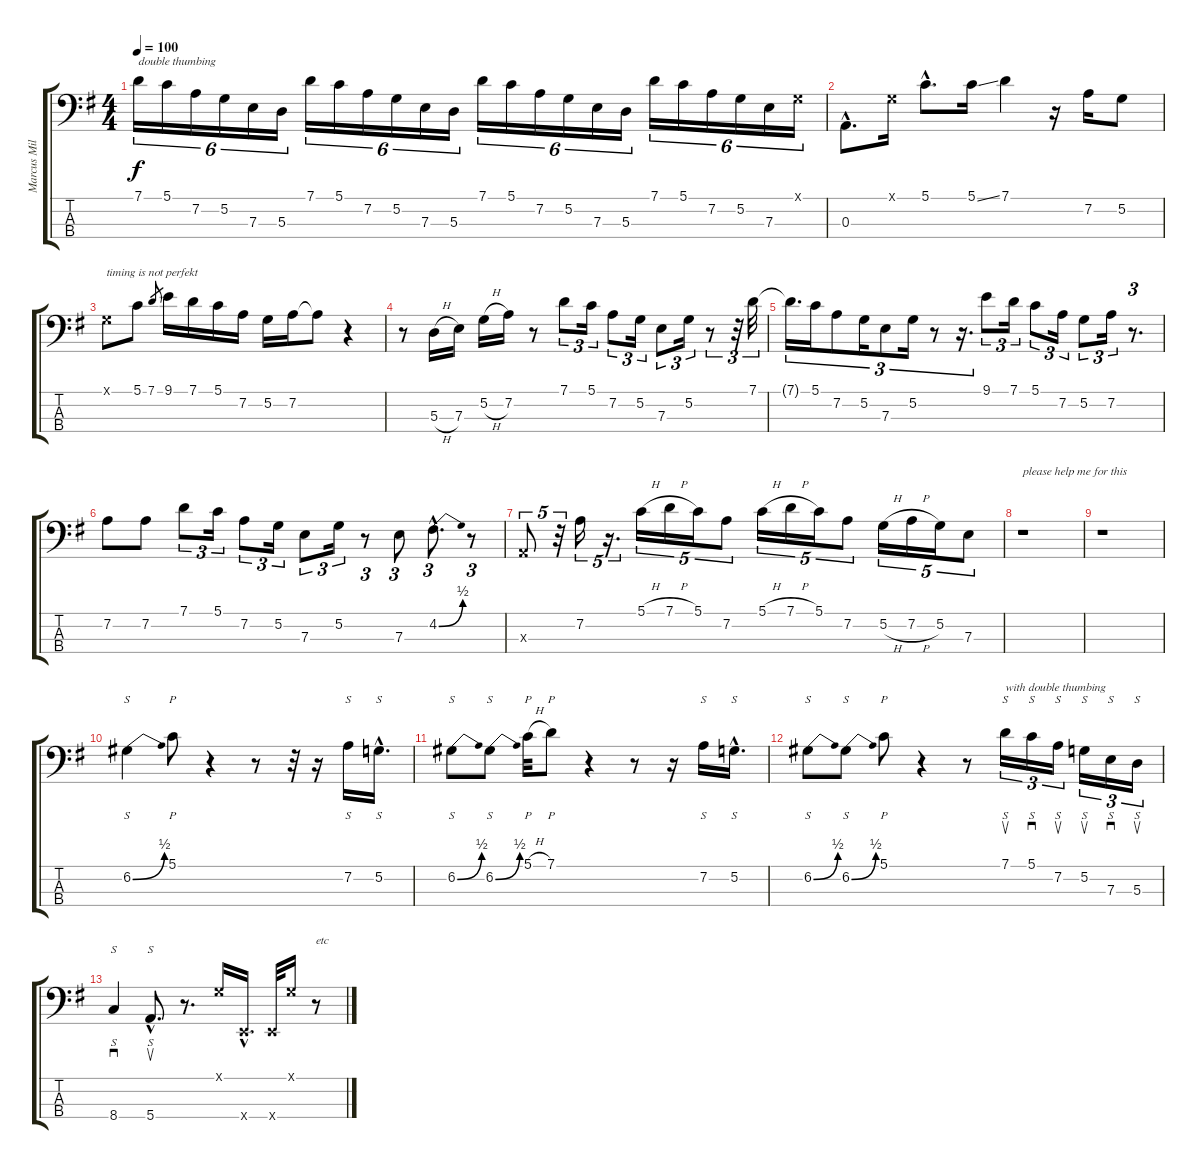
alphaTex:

\track ("Marcus Miller" "Marcus Mil") {instrument slapbass1}
\staff {score tabs}
\tuning (G2 D2 A1 E1) {hide}
\ts (4 4)
\tempo 100
\clef f4
\ks g
7.1.16{tu (6 4) txt "double thumbing" dy f} 5.1.16{tu (6 4)} 7.2.16{tu (6 4)} 5.2.16{tu (6 4)} 7.3.16{tu (6 4)} 5.3.16{tu (6 4)} 7.1.16{tu (6 4)} 5.1.16{tu (6 4)} 7.2.16{tu (6 4)} 5.2.16{tu (6 4)} 7.3.16{tu (6 4)} 5.3.16{tu (6 4)} 7.1.16{tu (6 4)} 5.1.16{tu (6 4)} 7.2.16{tu (6 4)} 5.2.16{tu (6 4)} 7.3.16{tu (6 4)} 5.3.16{tu (6 4)} 7.1.16{tu (6 4)} 5.1.16{tu (6 4)} 7.2.16{tu (6 4)} 5.2.16{tu (6 4)} 7.3.16{tu (6 4)} 0.1{x}.16{tu (6 4)} |
0.3{hac}.8{d} 0.1{x}.16 5.1{hac}.8{d} 5.1{ss}.16 7.1.4 r.16 7.2.16 5.2.8 |
0.1{x}.8{txt "timing is not perfekt"} 5.1.8 7.1.8{gr} 9.1.16 7.1.16 5.1.16 7.2.16 5.2.16 7.2.16 7.2{t}.8 r.4 |
r.8 5.3{h}.16 7.3.16 5.2{h}.16 7.2.16 r.8 7.1.8{tu (3 2)} 5.1.16{tu (3 2)} 7.2.8{tu (3 2)} 5.2.16{tu (3 2)} 7.3.8{tu (3 2)} 5.2.16{tu (3 2)} r.8{tu (3 2)} r.32{tu (3 2)} 7.1.32{tu (3 2)} |
7.1{t}.16{d tu (3 2)} 5.1.16{tu (3 2)} 7.2.8{tu (3 2)} 5.2.16{tu (3 2)} 7.3.8{tu (3 2)} 5.2.16{tu (3 2)} r.8{tu (3 2)} r.16{d tu (3 2)} 9.1.8{tu (3 2)} 7.1.16{tu (3 2)} 5.1.8{tu (3 2)} 7.2.16{tu (3 2)} 5.2.8{tu (3 2)} 7.2.16{tu (3 2)} r.8{d tu (3 2)} |
7.2.8 7.2.8 7.1.8{tu (3 2)} 5.1.16{tu (3 2)} 7.2.8{tu (3 2)} 5.2.16{tu (3 2)} 7.3.8{tu (3 2)} 5.2.16{tu (3 2)} r.8{tu (3 2)} 7.3.8{tu (3 2)} 4.2{be (bend 0 0 60 2) hac}.8{d tu (3 2)} r.8{tu (3 2)} |
0.3{x}.8{tu (5 4)} r.32{tu (5 4)} 7.2.16{tu (5 4)} r.16{d tu (5 4)} 5.1{h}.16{tu (5 4)} 7.1{h}.16{tu (5 4)} 5.1.16{tu (5 4)} 7.2.8{tu (5 4)} 5.1{h}.16{tu (5 4)} 7.1{h}.16{tu (5 4)} 5.1.16{tu (5 4)} 7.2.8{tu (5 4)} 5.2{h}.16{tu (5 4)} 7.2{h}.16{tu (5 4)} 5.2.16{tu (5 4)} 7.3.8{tu (5 4)} |
r.1{txt "please help me for this "} |
r.1 |
6.2{be (bend 0 0 60 2)}.4{s} 5.1.8{p} r.4 r.8 r.32 r.16 7.2.16{s} 5.2{hac}.16{s d} |
6.2{be (bend 0 0 60 2)}.8{s} 6.2{be (bend 0 0 60 2)}.8{s} 5.1{h}.32{p} 7.1.8{p} r.4 r.8 r.16 7.2.16{s} 5.2{hac}.16{s d} |
6.2{be (bend 0 0 60 2)}.8{s} 6.2{be (bend 0 0 60 2)}.8{s} 5.1.8{p} r.4 r.8 7.1.16{s su tu (3 2) txt "with double thumbing"} 5.1.16{s sd tu (3 2)} 7.2.16{s su tu (3 2)} 5.2.16{s su tu (3 2)} 7.3.16{s sd tu (3 2)} 5.3.16{s su tu (3 2)} |
8.4.4{s sd} 5.4{hac}.8{s d su} r.8{d} 0.1{x}.16 0.4{hac x}.16{d} 0.4{x}.32 0.1{x}.16 r.8{txt "etc"}
